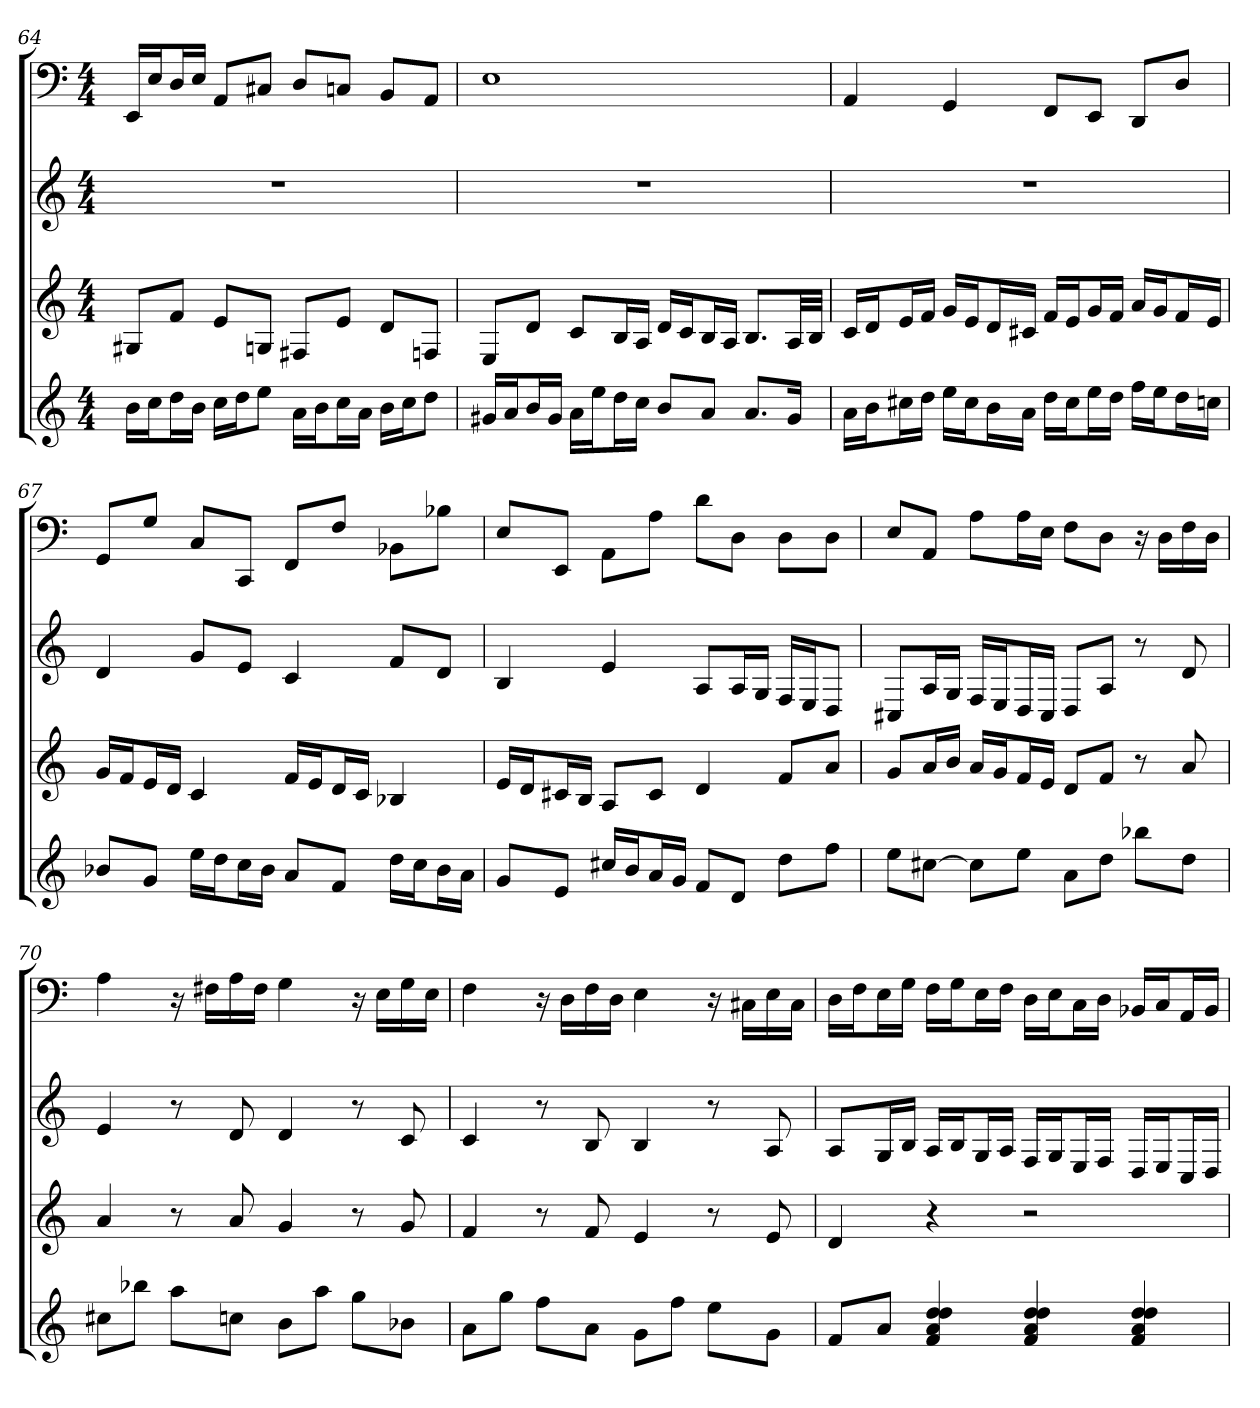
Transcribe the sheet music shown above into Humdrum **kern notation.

**kern	**kern	**kern	**kern
*part4	*part3	*part2	*part1
*staff4	*staff3	*staff2	*staff1
*k[]	*k[]	*k[]	*k[]
*M4/4	*M4/4	*M4/4	*M4/4
=64	=64	=64	=64
16bLL	8G#XL	1r	16EELL
16ccJ	.	.	16EJ
16ddL	8fJ	.	16DL
16bJJ	.	.	16EJJ
16ccLL	8eL	.	8AAL
16ddJ	.	.	.
8eeJ	8GnJ	.	8C#XJ
16aLL	8F#XL	.	8DL
16bJ	.	.	.
16ccL	8eJ	.	8CnJ
16aJJ	.	.	.
16bLL	8dL	.	8BBL
16ccJ	.	.	.
8ddJ	8FnJ	.	8AAJ
=65	=65	=65	=65
16g#XLL	8EL	1r	1E
16aJ	.	.	.
16bL	8dJ	.	.
16g#JJ	.	.	.
16aLL	8cL	.	.
16eeJ	.	.	.
16ddL	16BL	.	.
16ccJJ	16AJJ	.	.
8bL	16dLL	.	.
.	16cJ	.	.
8aJ	16BL	.	.
.	16AJJ	.	.
8.aL	8.BL	.	.
16g#Jk	32ALL	.	.
.	32BJJJ	.	.
=66	=66	=66	=66
16aLL	16cLL	1r	4AA
16bJ	16dJ	.	.
16cc#XL	16eL	.	.
16ddJJ	16fJJ	.	.
16eeLL	16gLL	.	4GG
16cc#J	16eJ	.	.
16bL	16dL	.	.
16aJJ	16c#XJJ	.	.
16ddLL	16fLL	.	8FFL
16cc#J	16eJ	.	.
16eeL	16gL	.	8EEJ
16ddJJ	16fJJ	.	.
16ffLL	16aLL	.	8DDL
16eeJ	16gJ	.	.
16ddL	16fL	.	8DJ
16ccnJJ	16eJJ	.	.
=67	=67	=67	=67
8b-XL	16gLL	4d	8GGL
.	16fJ	.	.
8gJ	16eL	.	8GJ
.	16dJJ	.	.
16eeLL	4c	8gL	8CL
16ddJ	.	.	.
16ccL	.	8eJ	8CCJ
16b-JJ	.	.	.
8aL	16fLL	4c	8FFL
.	16eJ	.	.
8fJ	16dL	.	8FJ
.	16cJJ	.	.
16ddLL	4B-X	8fL	8BB-XL
16ccJ	.	.	.
16b-L	.	8dJ	8B-XJ
16aJJ	.	.	.
=68	=68	=68	=68
8gL	16eLL	4B	8EL
.	16dJ	.	.
8eJ	16c#XL	.	8EEJ
.	16BJJ	.	.
16cc#XLL	8AL	4e	8AAL
16bJ	.	.	.
16aL	8c#J	.	8AJ
16gJJ	.	.	.
8fL	4d	8AL	8dL
8dJ	.	16AL	8DJ
.	.	16GJJ	.
8ddL	8fL	16FLL	8DL
.	.	16EJ	.
8ffJ	8aJ	8DJ	8DJ
=69	=69	=69	=69
8eeL	8gL	8C#XL	8EL
[8cc#XJ	16aL	16AL	8AAJ
.	16bJJ	16GJJ	.
8cc#L]	16aLL	16FLL	8AL
.	16gJ	16EJ	.
8eeJ	16fL	16DL	16AL
.	16eJJ	16C#JJ	16EJJ
8aL	8dL	8DL	8FL
8ddJ	8fJ	8AJ	8DJ
8bb-XL	8r	8r	16r
.	.	.	16DLL
8ddJ	8a	8d	16F
.	.	.	16DJJ
=70	=70	=70	=70
8cc#XL	4a	4e	4A
8bb-XJ	.	.	.
8aaL	8r	8r	16r
.	.	.	16F#XLL
8ccnJ	8a	8d	16A
.	.	.	16F#JJ
8bL	4g	4d	4G
8aaJ	.	.	.
8ggL	8r	8r	16r
.	.	.	16ELL
8b-XJ	8g	8c	16G
.	.	.	16EJJ
=71	=71	=71	=71
8aL	4f	4c	4F
8ggJ	.	.	.
8ffL	8r	8r	16r
.	.	.	16DLL
8aJ	8f	8B	16F
.	.	.	16DJJ
8gL	4e	4B	4E
8ffJ	.	.	.
8eeL	8r	8r	16r
.	.	.	16C#XLL
8gJ	8e	8A	16E
.	.	.	16C#JJ
=72	=72	=72	=72
8fL	4d	8AL	16DLL
.	.	.	16FJ
8aJ	.	16GL	16EL
.	.	16BJJ	16GJJ
4f 4a 4dd 4dd	4r	16ALL	16FLL
.	.	16BJ	16GJ
.	.	16GL	16EL
.	.	16AJJ	16FJJ
4f 4a 4dd 4dd	2r	16FLL	16DLL
.	.	16GJ	16EJ
.	.	16EL	16CL
.	.	16FJJ	16DJJ
4f 4a 4dd 4dd	.	16DLL	16BB-XLL
.	.	16EJ	16CJ
.	.	16CL	16AAL
.	.	16DJJ	16BB-JJ
=	=	=	=
*-	*-	*-	*-
